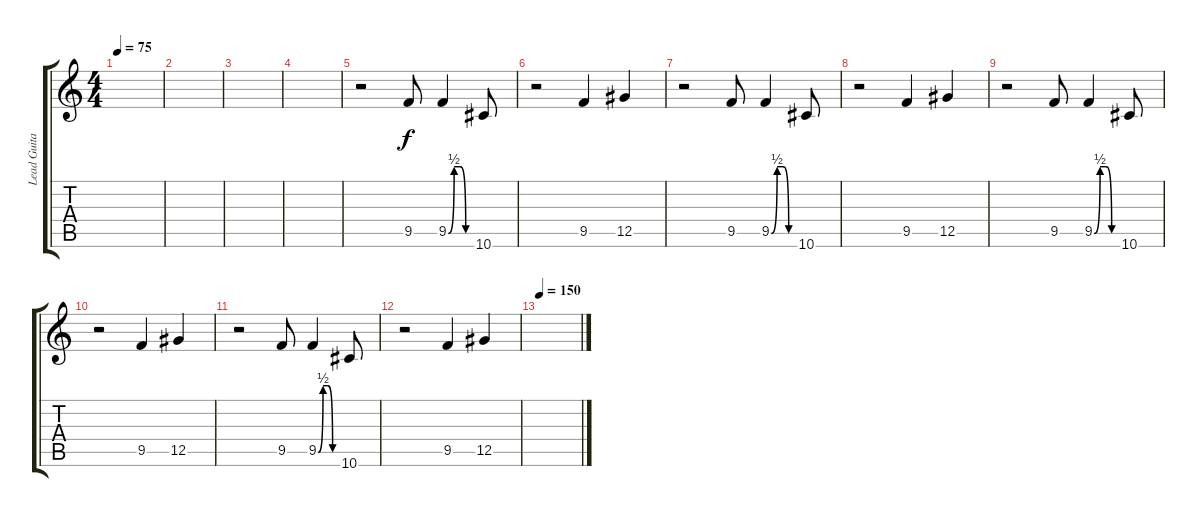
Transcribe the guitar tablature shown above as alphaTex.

\track ("Lead Guitar" "Lead Guita") {instrument overdrivenguitar}
\staff {score tabs}
\tuning (Eb4 Bb3 Gb3 Db3 Ab2 Eb2) {hide}
\ts (4 4)
\tempo 75
\clef g2
\ks c
|
|
|
|
r.2 9.5.8 9.5{be (custom 0 0 15 2 30 2 45 0 60 0)}.4 10.6.8 |
r.2 9.5.4 12.5.4 |
r.2 9.5.8 9.5{be (custom 0 0 15 2 30 2 45 0 60 0)}.4 10.6.8 |
r.2 9.5.4 12.5.4 |
r.2 9.5.8 9.5{be (custom 0 0 15 2 30 2 45 0 60 0)}.4 10.6.8 |
r.2 9.5.4 12.5.4 |
r.2 9.5.8 9.5{be (custom 0 0 15 2 30 2 45 0 60 0)}.4 10.6.8 |
r.2 9.5.4 12.5.4 |
\tempo 150
